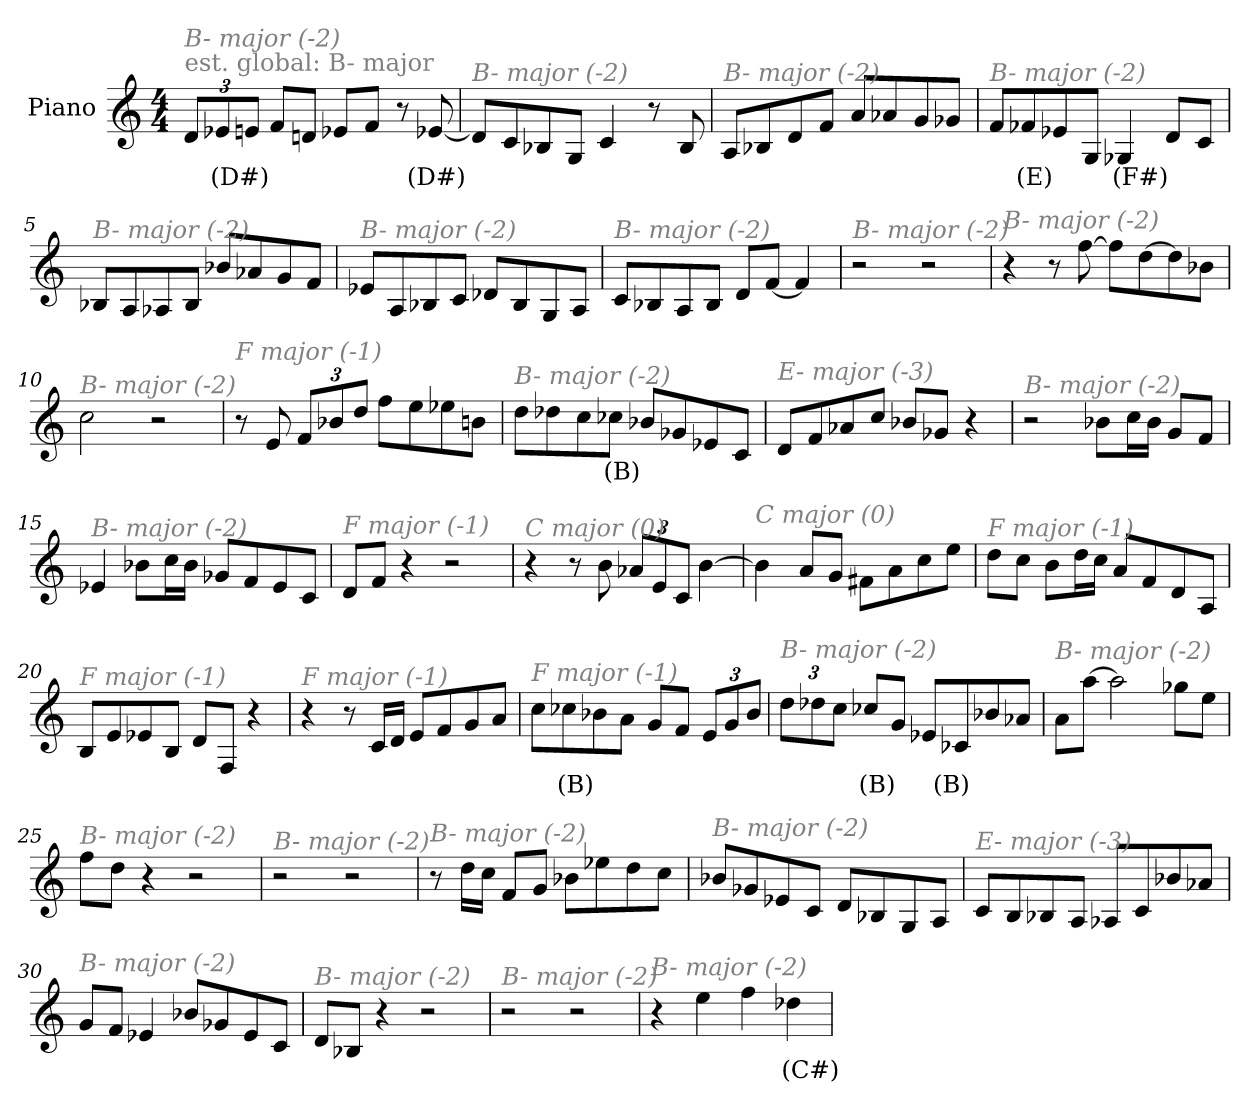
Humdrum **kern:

**kern	**text
*part1	*part1
*staff1	*staff1
*I"Piano	*
*I'Pno	*
*clefG2	*
*k[]	*
*M4/4	*
*MM230	*
*Xbrackettup	*
=1	=1
!LO:TX:a:color=#808080:t=est. global&colon; B- major	!
!LO:TX:i:color=#808080:t=B- major (-2)	!
12d/L	.
12e-Xi/	(D#)
12e/J	.
8f/L	.
8dn/J	.
8e-X/L	.
8f/J	.
8r	.
[8e-Xi/	(D#)
=2	=2
!LO:TX:i:color=#808080:t=B- major (-2)	!
8d#/L]	.
8c/	.
8B-X/	.
8G/J	.
4c/	.
8r	.
8B-/	.
=3	=3
!LO:TX:i:color=#808080:t=B- major (-2)	!
8A/L	.
8B-X/	.
8d/	.
8f/J	.
8a/L	.
8a-X/	.
8g/	.
8g-X/J	.
=4	=4
!LO:TX:i:color=#808080:t=B- major (-2)	!
8f/L	.
8f-Xi/	(E)
8e-X/	.
8G/J	.
4G-Xi/	(F#)
8d/L	.
8c/J	.
!!LO:LB:g=z
=5	=5
!LO:TX:i:color=#808080:t=B- major (-2)	!
8B-X/L	.
8A/	.
8A-X/	.
8B-/J	.
8b-X/L	.
8a-X/	.
8g/	.
8f/J	.
=6	=6
!LO:TX:i:color=#808080:t=B- major (-2)	!
8e-X/L	.
8A/	.
8B-X/	.
8c/J	.
8d-X/L	.
8B-/	.
8G/	.
8A/J	.
=7	=7
!LO:TX:i:color=#808080:t=B- major (-2)	!
8c/L	.
8B-X/	.
8A/	.
8B-/J	.
8d/L	.
[8f/J	.
4f/]	.
=8	=8
!LO:TX:i:color=#808080:t=B- major (-2)	!
2r	.
2r	.
=9	=9
!LO:TX:i:color=#808080:t=B- major (-2)	!
4r	.
8r	.
[8ff\	.
8ff\L]	.
[8dd\	.
8dd\]	.
8b-X\J	.
!!LO:LB:g=z
=10	=10
!LO:TX:i:color=#808080:t=B- major (-2)	!
2cc\	.
2r	.
=11	=11
!LO:TX:i:color=#808080:t=F major (-1)	!
8r	.
8e/	.
12f/L	.
12b-X/	.
12dd/J	.
8ff\L	.
8ee\	.
8ee-X\	.
8bn\J	.
=12	=12
!LO:TX:i:color=#808080:t=B- major (-2)	!
8dd\L	.
8dd-X\	.
8cc\	.
8cc-Xi\J	(B)
8b-X/L	.
8g-X/	.
8e-X/	.
8c/J	.
=13	=13
!LO:TX:i:color=#808080:t=E- major (-3)	!
8d/L	.
8f/	.
8a-X/	.
8cc/J	.
8b-X/L	.
8g-X/J	.
4r	.
!!LO:LB:g=z
=14	=14
!LO:TX:i:color=#808080:t=B- major (-2)	!
2r	.
8b-X\L	.
16cc\L	.
16b-\JJ	.
8g/L	.
8f/J	.
=15	=15
!LO:TX:i:color=#808080:t=B- major (-2)	!
4e-X/	.
8b-X\L	.
16cc\L	.
16b-\JJ	.
8g-X/L	.
8f/	.
8e-/	.
8c/J	.
=16	=16
!LO:TX:i:color=#808080:t=F major (-1)	!
8d/L	.
8f/J	.
4r	.
2r	.
=17	=17
!LO:TX:i:color=#808080:t=C major (0)	!
4r	.
8r	.
8b\	.
12a-X/L	.
12e/	.
12c/J	.
[4b\	.
=18	=18
!LO:TX:i:color=#808080:t=C major (0)	!
4b\]	.
8a/L	.
8g/J	.
8f#X\L	.
8a\	.
8cc\	.
8ee\J	.
!!LO:LB:g=z
=19	=19
!LO:TX:i:color=#808080:t=F major (-1)	!
8dd\L	.
8cc\J	.
8b\L	.
16dd\L	.
16cc\JJ	.
8a/L	.
8f/	.
8d/	.
8A/J	.
=20	=20
!LO:TX:i:color=#808080:t=F major (-1)	!
8B/L	.
8e/	.
8e-X/	.
8B/J	.
8d/L	.
8F/J	.
4r	.
=21	=21
!LO:TX:i:color=#808080:t=F major (-1)	!
4r	.
8r	.
16c/LL	.
16d/JJ	.
8e/L	.
8f/	.
8g/	.
8a/J	.
=22	=22
!LO:TX:i:color=#808080:t=F major (-1)	!
8cc\L	.
8cc-Xi\	(B)
8b-X\	.
8a\J	.
8g/L	.
8f/J	.
12e/L	.
12g/	.
12b-/J	.
!!LO:LB:g=z
=23	=23
!LO:TX:i:color=#808080:t=B- major (-2)	!
12dd\L	.
12dd-X\	.
12cc\J	.
8cc-Xi/L	(B)
8g/J	.
8e-X/L	.
8c-Xi/	(B)
8b-X/	.
8a-X/J	.
=24	=24
!LO:TX:i:color=#808080:t=B- major (-2)	!
8a\L	.
[8aa\J	.
2aa\]	.
8gg-X\L	.
8ee\J	.
=25	=25
!LO:TX:i:color=#808080:t=B- major (-2)	!
8ff\L	.
8dd\J	.
4r	.
2r	.
=26	=26
!LO:TX:i:color=#808080:t=B- major (-2)	!
2r	.
2r	.
=27	=27
!LO:TX:i:color=#808080:t=B- major (-2)	!
8r	.
16dd\LL	.
16cc\JJ	.
8f/L	.
8g/J	.
8b-X\L	.
8ee-X\	.
8dd\	.
8cc\J	.
!!LO:LB:g=z
=28	=28
!LO:TX:i:color=#808080:t=B- major (-2)	!
8b-X/L	.
8g-X/	.
8e-X/	.
8c/J	.
8d/L	.
8B-X/	.
8G/	.
8A/J	.
=29	=29
!LO:TX:i:color=#808080:t=E- major (-3)	!
8c/L	.
8B/	.
8B-X/	.
8A/J	.
8A-X/L	.
8c/	.
8b-X/	.
8a-X/J	.
=30	=30
!LO:TX:i:color=#808080:t=B- major (-2)	!
8g/L	.
8f/J	.
4e-X/	.
8b-X/L	.
8g-X/	.
8e-/	.
8c/J	.
=31	=31
!LO:TX:i:color=#808080:t=B- major (-2)	!
8d/L	.
8B-X/J	.
4r	.
2r	.
=32	=32
!LO:TX:i:color=#808080:t=B- major (-2)	!
2r	.
2r	.
!!LO:LB:g=z
=33	=33
!LO:TX:i:color=#808080:t=B- major (-2)	!
4r	.
4ee\	.
4ff\	.
4dd-Xi\	(C#)
=	=
*-	*-
